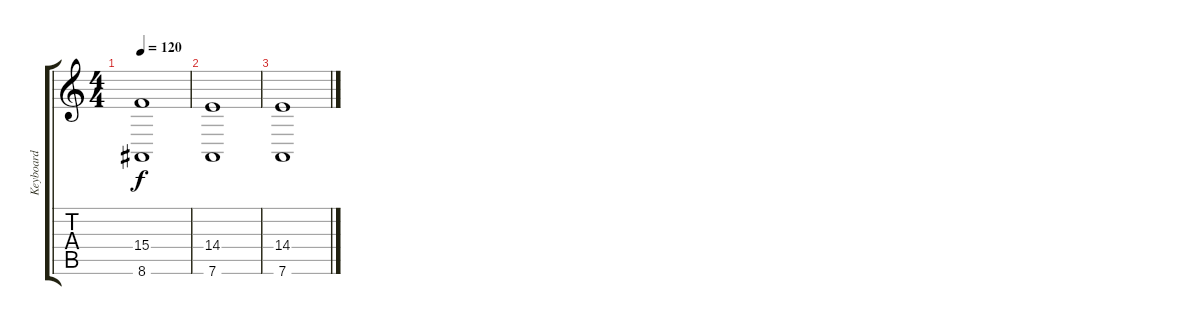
\track ("Keyboard" "Keyboard") {instrument synthstrings2}
\staff {score tabs}
\tuning (E4 B3 G3 D3 A2 D2) {hide}
\ts (4 4)
\tempo 120
\clef g2
\ks c
(15.4 8.6).1{dy f} |
(14.4 7.6).1 |
(14.4 7.6).1
